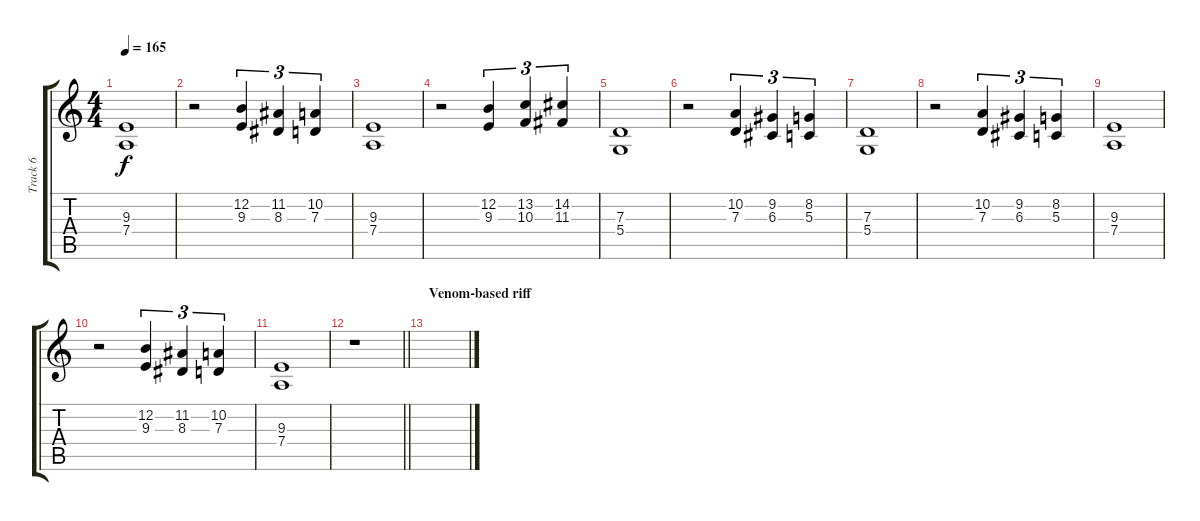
\track ("Track 6" "Track 6") {instrument orchestrahit}
\staff {score tabs}
\tuning (E4 B3 G3 D3 A2 E2) {hide}
\ts (4 4)
\tempo 165
\clef g2
\ks c
(9.3 7.4).1{dy f} |
r.2 (12.2 9.3).4{tu (3 2)} (11.2 8.3).4{tu (3 2)} (10.2 7.3).4{tu (3 2)} |
(9.3 7.4).1 |
r.2 (12.2 9.3).4{tu (3 2)} (13.2 10.3).4{tu (3 2)} (14.2 11.3).4{tu (3 2)} |
(7.3 5.4).1 |
r.2 (10.2 7.3).4{tu (3 2)} (9.2 6.3).4{tu (3 2)} (8.2 5.3).4{tu (3 2)} |
(7.3 5.4).1 |
r.2 (10.2 7.3).4{tu (3 2)} (9.2 6.3).4{tu (3 2)} (8.2 5.3).4{tu (3 2)} |
(9.3 7.4).1 |
r.2 (12.2 9.3).4{tu (3 2)} (11.2 8.3).4{tu (3 2)} (10.2 7.3).4{tu (3 2)} |
(9.3 7.4).1 |
\barLineRight lightlight
r.1 |
\section ("" "Venom-based riff")
